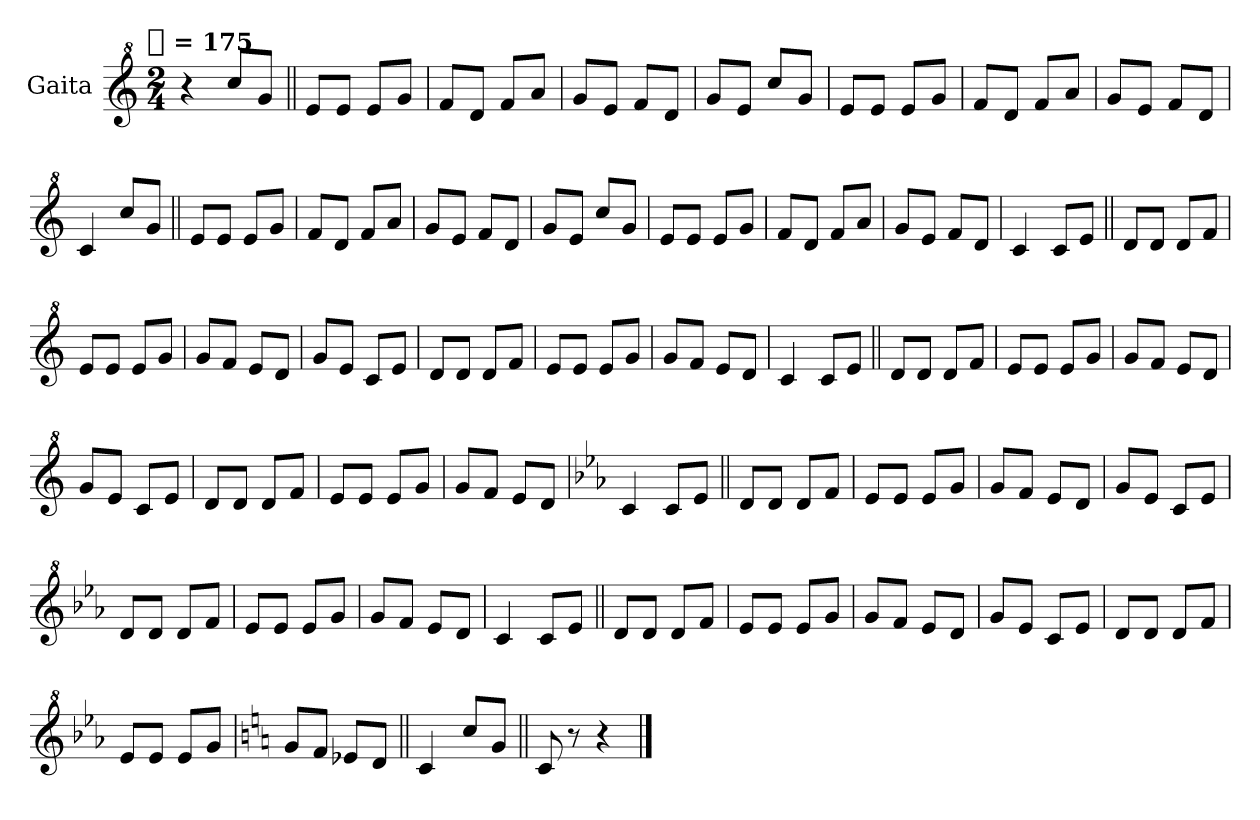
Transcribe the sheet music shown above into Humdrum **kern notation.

**kern
*part1
*staff1
*I"Gaita
*clefG^2
*k[]
!!LO:TX:omd:t=[quarter] = 175
*M2/4
*MM175
=1
4r
8cccL
8ggJ
=||
8eeL
8eeJ
8eeL
8ggJ
=
8ffL
8ddJ
8ffL
8aaJ
=
8ggL
8eeJ
8ffL
8ddJ
=
8ggL
8eeJ
8cccL
8ggJ
=
8eeL
8eeJ
8eeL
8ggJ
=
8ffL
8ddJ
8ffL
8aaJ
=
8ggL
8eeJ
8ffL
8ddJ
=
4cc
8cccL
8ggJ
=||
8eeL
8eeJ
8eeL
8ggJ
=
8ffL
8ddJ
8ffL
8aaJ
=
8ggL
8eeJ
8ffL
8ddJ
=
8ggL
8eeJ
8cccL
8ggJ
=
8eeL
8eeJ
8eeL
8ggJ
=
8ffL
8ddJ
8ffL
8aaJ
=
8ggL
8eeJ
8ffL
8ddJ
=
4cc
8ccL
8eeJ
=||
8ddL
8ddJ
8ddL
8ffJ
=
8eeL
8eeJ
8eeL
8ggJ
=
8ggL
8ffJ
8eeL
8ddJ
=
8ggL
8eeJ
8ccL
8eeJ
=
8ddL
8ddJ
8ddL
8ffJ
=
8eeL
8eeJ
8eeL
8ggJ
=
8ggL
8ffJ
8eeL
8ddJ
=
4cc
8ccL
8eeJ
=||
8ddL
8ddJ
8ddL
8ffJ
=
8eeL
8eeJ
8eeL
8ggJ
=
8ggL
8ffJ
8eeL
8ddJ
=
8ggL
8eeJ
8ccL
8eeJ
=
8ddL
8ddJ
8ddL
8ffJ
=
8eeL
8eeJ
8eeL
8ggJ
=
8ggL
8ffJ
8eeL
8ddJ
=
*k[b-e-a-]
4cc
8ccL
8ee-J
=||
8ddL
8ddJ
8ddL
8ffJ
=
8ee-L
8ee-J
8ee-L
8ggJ
=
8ggL
8ffJ
8ee-L
8ddJ
=
8ggL
8ee-J
8ccL
8ee-J
=
8ddL
8ddJ
8ddL
8ffJ
=
8ee-L
8ee-J
8ee-L
8ggJ
=
8ggL
8ffJ
8ee-L
8ddJ
=
4cc
8ccL
8ee-J
=||
8ddL
8ddJ
8ddL
8ffJ
=
8ee-L
8ee-J
8ee-L
8ggJ
=
8ggL
8ffJ
8ee-L
8ddJ
=
8ggL
8ee-J
8ccL
8ee-J
=
8ddL
8ddJ
8ddL
8ffJ
=
8ee-L
8ee-J
8ee-L
8ggJ
=
*k[]
8ggL
8ffJ
8ee-XL
8ddJ
=||
4cc
8cccL
8ggJ
=||
8cc
8r
4r
==
*-
